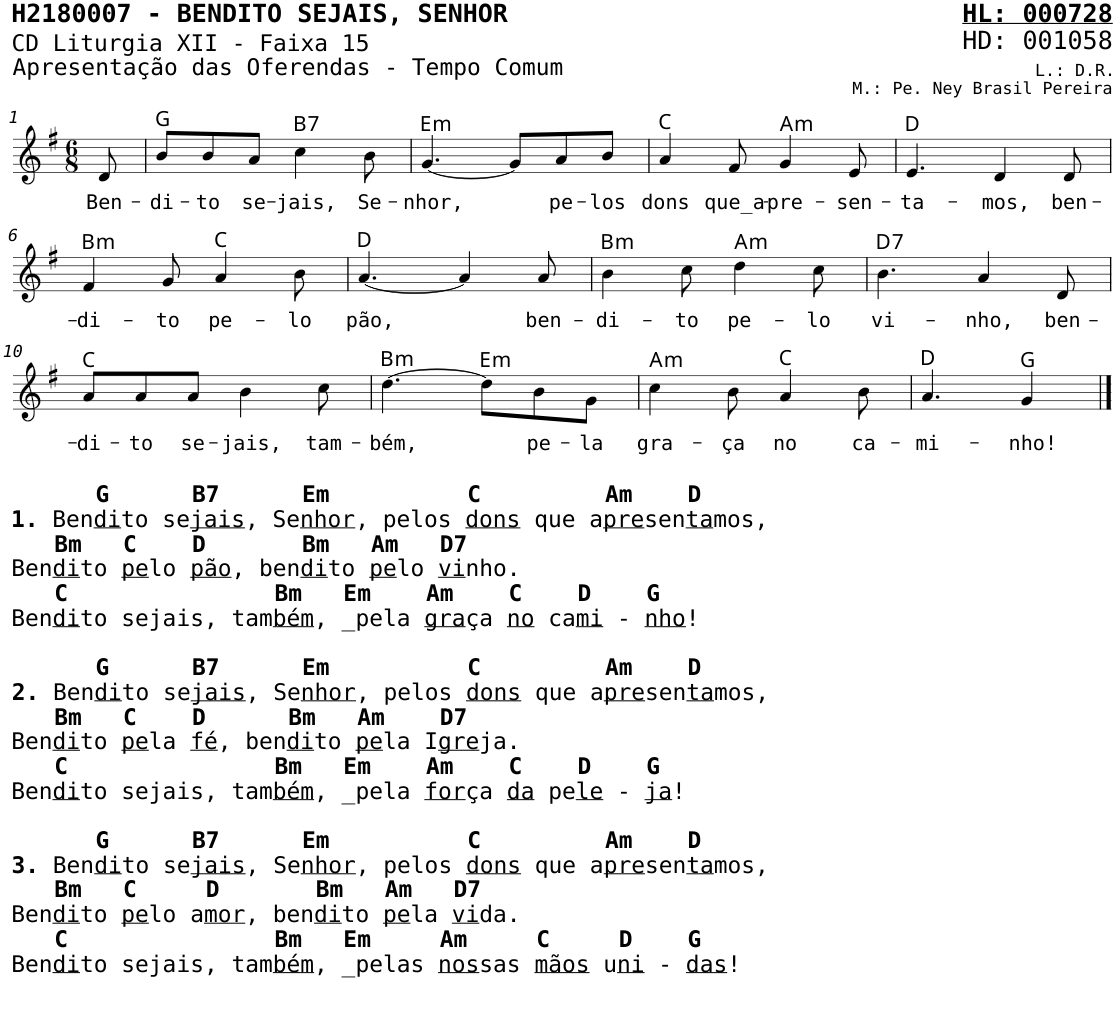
**kern	**text	**harte
*part1	*part1	*part1
*staff1	*staff1	*
*I"Voz	*	*
*I'V	*	*
*stria5	*	*
*clefG2	*	*
*k[f#]	*	*
*M6/8	*	*
=1	=1	=1
!	!LO:LY:b	!
8d/	Ben-	.
=2	=2	=2
!	!LO:LY:b	!
8b/L	-di-	G:maj
!	!LO:LY:b	!
8b/	-to	.
!	!LO:LY:b	!
8a/J	se-	.
!	!LO:LY:b	!LO:H:kt=7
4cc\	-jais,	B:7
!	!LO:LY:b	!
8b\	Se-	.
=3	=3	=3
!	!LO:LY:b	!LO:H:kt=m
[4.g/	-nhor,	E:min
8g/L]	.	.
!	!LO:LY:b	!
8a/	pe-	.
!	!LO:LY:b	!
8b/J	-los	.
=4	=4	=4
!	!LO:LY:b	!
4a/	dons	C:maj
!	!LO:LY:b	!
8f#/	que_a-	.
!	!LO:LY:b	!LO:H:kt=m
4g/	-pre-	A:min
!	!LO:LY:b	!
8e/	-sen-	.
=5	=5	=5
!	!LO:LY:b	!
4.e/	-ta-	D:maj
!	!LO:LY:b	!
4d/	-mos,	.
!	!LO:LY:b	!
8d/	ben-	.
!!LO:LB:g=z
=6	=6	=6
!	!LO:LY:b	!LO:H:kt=m
4f#/	-di-	B:min
!	!LO:LY:b	!
8g/	-to	.
!	!LO:LY:b	!
4a/	pe-	C:maj
!	!LO:LY:b	!
8b\	-lo	.
=7	=7	=7
!	!LO:LY:b	!
[4.a/	pão,	D:maj
4a/]	.	.
!	!LO:LY:b	!
8a/	ben-	.
=8	=8	=8
!	!LO:LY:b	!LO:H:kt=m
4b\	-di-	B:min
!	!LO:LY:b	!
8cc\	-to	.
!	!LO:LY:b	!LO:H:kt=m
4dd\	pe-	A:min
!	!LO:LY:b	!
8cc\	-lo	.
=9	=9	=9
!	!LO:LY:b	!LO:H:kt=7
4.b\	vi-	D:7
!	!LO:LY:b	!
4a/	-nho,	.
!	!LO:LY:b	!
8d/	ben-	.
!!LO:LB:g=z
=10	=10	=10
!LO:TX:b:B:t=G      B7      Em          C &nbsp;       Am    D	!	!
!LO:TX:b:t=1.	!	!
!LO:TX:b:t=Ben	!	!
!LO:TX:b:t=di	!	!
!LO:TX:b:t=to se	!	!
!LO:TX:b:t=jais	!	!
!LO:TX:b:t=, Se	!	!
!LO:TX:b:t=nhor	!	!
!LO:TX:b:t=, pelos	!	!
!LO:TX:b:t=dons	!	!
!LO:TX:b:t=que a	!	!
!LO:TX:b:t=pre	!	!
!LO:TX:b:t=sen	!	!
!LO:TX:b:t=ta	!	!
!LO:TX:b:t=mos,	!	!
!LO:TX:b:B:t=Bm   C    D &nbsp;     Bm   Am   D7	!	!
!LO:TX:b:t=Ben	!	!
!LO:TX:b:t=di	!	!
!LO:TX:b:t=to	!	!
!LO:TX:b:t=pe	!	!
!LO:TX:b:t=lo	!	!
!LO:TX:b:t=pão	!	!
!LO:TX:b:t=, ben	!	!
!LO:TX:b:t=di	!	!
!LO:TX:b:t=to	!	!
!LO:TX:b:t=pe	!	!
!LO:TX:b:t=lo	!	!
!LO:TX:b:t=vi	!	!
!LO:TX:b:t=nho.	!	!
!LO:TX:b:B:t=C               Bm &nbsp; Em    Am    C    D    G	!	!
!LO:TX:b:t=Ben	!	!
!LO:TX:b:t=di	!	!
!LO:TX:b:t=to sejais, tam	!	!
!LO:TX:b:t=bém	!	!
!LO:TX:b:t=, _pela	!	!
!LO:TX:b:t=gra	!	!
!LO:TX:b:t=ça	!	!
!LO:TX:b:t=no	!	!
!LO:TX:b:t=ca	!	!
!LO:TX:b:t=mi	!	!
!LO:TX:b:t=-	!	!
!LO:TX:b:t=nho	!	!
!LO:TX:b:t=!	!	!
!LO:TX:b:B:t=G      B7      Em          C &nbsp;       Am    D	!	!
!LO:TX:b:t=2.	!	!
!LO:TX:b:t=Ben	!	!
!LO:TX:b:t=di	!	!
!LO:TX:b:t=to se	!	!
!LO:TX:b:t=jais	!	!
!LO:TX:b:t=, Se	!	!
!LO:TX:b:t=nhor	!	!
!LO:TX:b:t=, pelos	!	!
!LO:TX:b:t=dons	!	!
!LO:TX:b:t=que a	!	!
!LO:TX:b:t=pre	!	!
!LO:TX:b:t=sen	!	!
!LO:TX:b:t=ta	!	!
!LO:TX:b:t=mos,	!	!
!LO:TX:b:B:t=Bm   C    D &nbsp;    Bm   Am    D7	!	!
!LO:TX:b:t=Ben	!	!
!LO:TX:b:t=di	!	!
!LO:TX:b:t=to	!	!
!LO:TX:b:t=pe	!	!
!LO:TX:b:t=la	!	!
!LO:TX:b:t=fé	!	!
!LO:TX:b:t=, ben	!	!
!LO:TX:b:t=di	!	!
!LO:TX:b:t=to	!	!
!LO:TX:b:t=pe	!	!
!LO:TX:b:t=la I	!	!
!LO:TX:b:t=gre	!	!
!LO:TX:b:t=ja.	!	!
!LO:TX:b:B:t=C               Bm &nbsp; Em    Am    C    D    G	!	!
!LO:TX:b:t=Ben	!	!
!LO:TX:b:t=di	!	!
!LO:TX:b:t=to sejais, tam	!	!
!LO:TX:b:t=bém	!	!
!LO:TX:b:t=, _pela	!	!
!LO:TX:b:t=for	!	!
!LO:TX:b:t=ça	!	!
!LO:TX:b:t=da	!	!
!LO:TX:b:t=pe	!	!
!LO:TX:b:t=le	!	!
!LO:TX:b:t=-	!	!
!LO:TX:b:t=ja	!	!
!LO:TX:b:t=!	!	!
!LO:TX:b:B:t=G      B7      Em          C &nbsp;       Am    D	!	!
!LO:TX:b:t=3.	!	!
!LO:TX:b:t=Ben	!	!
!LO:TX:b:t=di	!	!
!LO:TX:b:t=to se	!	!
!LO:TX:b:t=jais	!	!
!LO:TX:b:t=, Se	!	!
!LO:TX:b:t=nhor	!	!
!LO:TX:b:t=, pelos	!	!
!LO:TX:b:t=dons	!	!
!LO:TX:b:t=que a	!	!
!LO:TX:b:t=pre	!	!
!LO:TX:b:t=sen	!	!
!LO:TX:b:t=ta	!	!
!LO:TX:b:t=mos,	!	!
!LO:TX:b:B:t=Bm   C     D &nbsp;     Bm   Am   D7	!	!
!LO:TX:b:t=Ben	!	!
!LO:TX:b:t=di	!	!
!LO:TX:b:t=to	!	!
!LO:TX:b:t=pe	!	!
!LO:TX:b:t=lo a	!	!
!LO:TX:b:t=mor	!	!
!LO:TX:b:t=, ben	!	!
!LO:TX:b:t=di	!	!
!LO:TX:b:t=to	!	!
!LO:TX:b:t=pe	!	!
!LO:TX:b:t=la	!	!
!LO:TX:b:t=vi	!	!
!LO:TX:b:t=da.	!	!
!LO:TX:b:B:t=C               Bm &nbsp; Em     Am     C     D    G	!	!
!LO:TX:b:t=Ben	!	!
!LO:TX:b:t=di	!	!
!LO:TX:b:t=to sejais, tam	!	!
!LO:TX:b:t=bém	!	!
!LO:TX:b:t=, _pelas	!	!
!LO:TX:b:t=nos	!	!
!LO:TX:b:t=sas	!	!
!LO:TX:b:t=mãos	!	!
!LO:TX:b:t=u	!	!
!LO:TX:b:t=ni	!	!
!LO:TX:b:t=-	!	!
!LO:TX:b:t=das	!	!
!LO:TX:b:t=!	!	!
!	!LO:LY:b	!
8a/L	-di-	C:maj
!	!LO:LY:b	!
8a/	-to	.
!	!LO:LY:b	!
8a/J	se-	.
!	!LO:LY:b	!
4b\	-jais,	.
!	!LO:LY:b	!
8cc\	tam-	.
=11	=11	=11
!	!LO:LY:b	!LO:H:kt=m
[4.dd\	-bém,	B:min
!	!	!LO:H:kt=m
8dd\L]	.	E:min
!	!LO:LY:b	!
8b\	pe-	.
!	!LO:LY:b	!
8g\J	-la	.
=12	=12	=12
!	!LO:LY:b	!LO:H:kt=m
4cc\	gra-	A:min
!	!LO:LY:b	!
8b\	-ça	.
!	!LO:LY:b	!
4a/	no	C:maj
!	!LO:LY:b	!
8b\	ca-	.
=13	=13	=13
!	!LO:LY:b	!
4.a/	-mi-	D:maj
!	!LO:LY:b	!
4g/	-nho!	G:maj
==	==	==
*-	*-	*-
